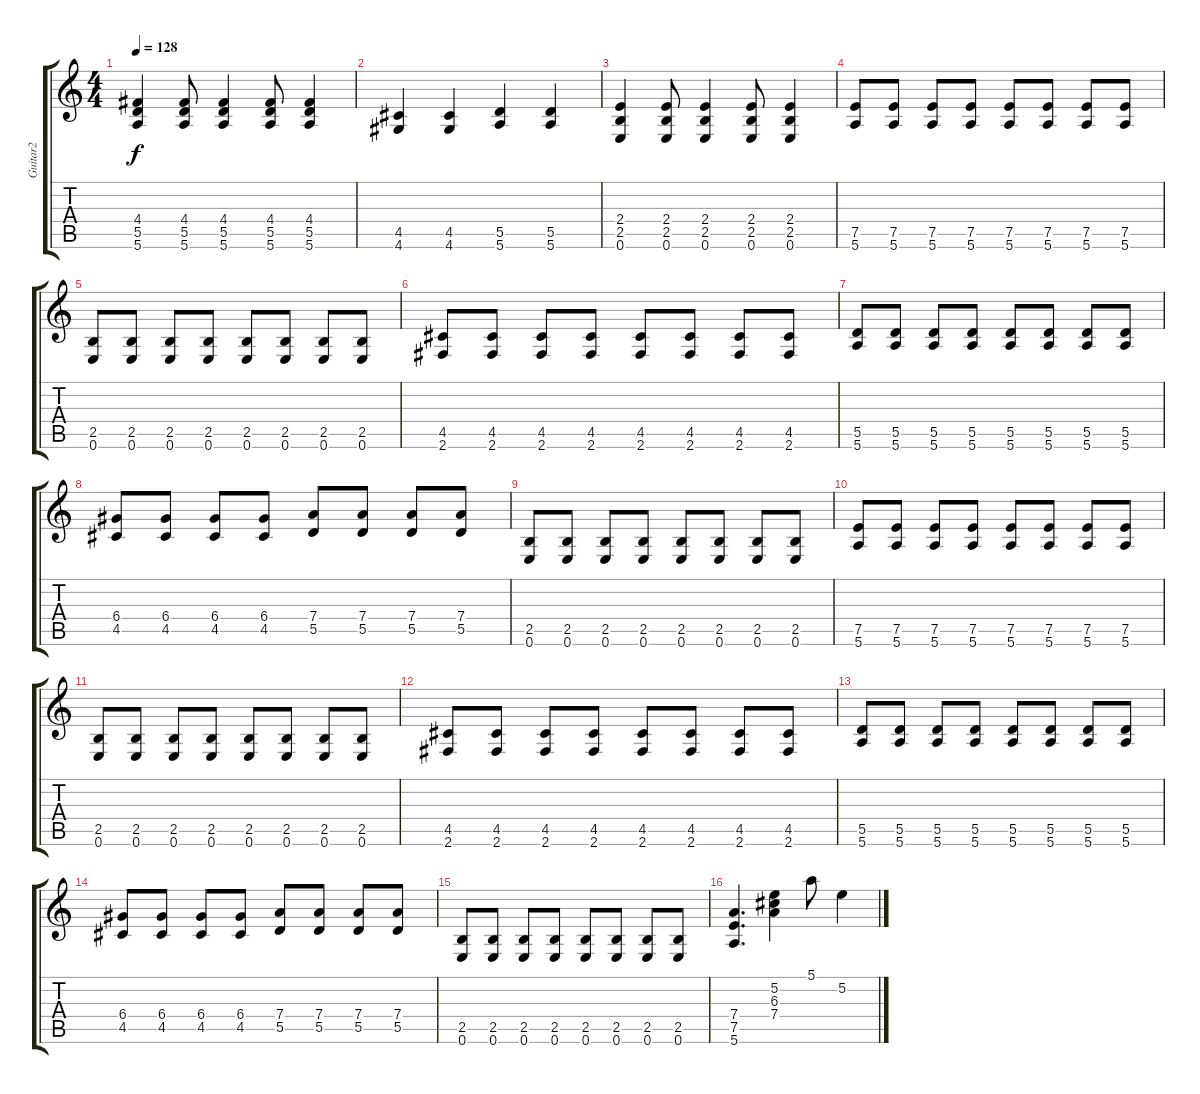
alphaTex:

\track ("Guitar2" "Guitar2") {instrument overdrivenguitar}
\staff {score tabs}
\tuning (E4 B3 G3 D3 A2 E2) {hide}
\ts (4 4)
\tempo 128
\clef g2
\ks c
(4.4 5.5 5.6).4{dy f} (4.4 5.5 5.6).8 (4.4 5.5 5.6).4 (4.4 5.5 5.6).8 (4.4 5.5 5.6).4 |
(4.5 4.6).4 (4.5 4.6).4 (5.5 5.6).4 (5.5 5.6).4 |
(2.4 2.5 0.6).4 (2.4 2.5 0.6).8 (2.4 2.5 0.6).4 (2.4 2.5 0.6).8 (2.4 2.5 0.6).4 |
(7.5 5.6).8 (7.5 5.6).8 (7.5 5.6).8 (7.5 5.6).8 (7.5 5.6).8 (7.5 5.6).8 (7.5 5.6).8 (7.5 5.6).8 |
(2.5 0.6).8 (2.5 0.6).8 (2.5 0.6).8 (2.5 0.6).8 (2.5 0.6).8 (2.5 0.6).8 (2.5 0.6).8 (2.5 0.6).8 |
(4.5 2.6).8 (4.5 2.6).8 (4.5 2.6).8 (4.5 2.6).8 (4.5 2.6).8 (4.5 2.6).8 (4.5 2.6).8 (4.5 2.6).8 |
(5.5 5.6).8 (5.5 5.6).8 (5.5 5.6).8 (5.5 5.6).8 (5.5 5.6).8 (5.5 5.6).8 (5.5 5.6).8 (5.5 5.6).8 |
(6.4 4.5).8 (6.4 4.5).8 (6.4 4.5).8 (6.4 4.5).8 (7.4 5.5).8 (7.4 5.5).8 (7.4 5.5).8 (7.4 5.5).8 |
(2.5 0.6).8 (2.5 0.6).8 (2.5 0.6).8 (2.5 0.6).8 (2.5 0.6).8 (2.5 0.6).8 (2.5 0.6).8 (2.5 0.6).8 |
(7.5 5.6).8 (7.5 5.6).8 (7.5 5.6).8 (7.5 5.6).8 (7.5 5.6).8 (7.5 5.6).8 (7.5 5.6).8 (7.5 5.6).8 |
(2.5 0.6).8 (2.5 0.6).8 (2.5 0.6).8 (2.5 0.6).8 (2.5 0.6).8 (2.5 0.6).8 (2.5 0.6).8 (2.5 0.6).8 |
(4.5 2.6).8 (4.5 2.6).8 (4.5 2.6).8 (4.5 2.6).8 (4.5 2.6).8 (4.5 2.6).8 (4.5 2.6).8 (4.5 2.6).8 |
(5.5 5.6).8 (5.5 5.6).8 (5.5 5.6).8 (5.5 5.6).8 (5.5 5.6).8 (5.5 5.6).8 (5.5 5.6).8 (5.5 5.6).8 |
(6.4 4.5).8 (6.4 4.5).8 (6.4 4.5).8 (6.4 4.5).8 (7.4 5.5).8 (7.4 5.5).8 (7.4 5.5).8 (7.4 5.5).8 |
(2.5 0.6).8 (2.5 0.6).8 (2.5 0.6).8 (2.5 0.6).8 (2.5 0.6).8 (2.5 0.6).8 (2.5 0.6).8 (2.5 0.6).8 |
(7.4 7.5 5.6).4{d} (5.2 6.3 7.4).4 5.1.8 5.2.4
